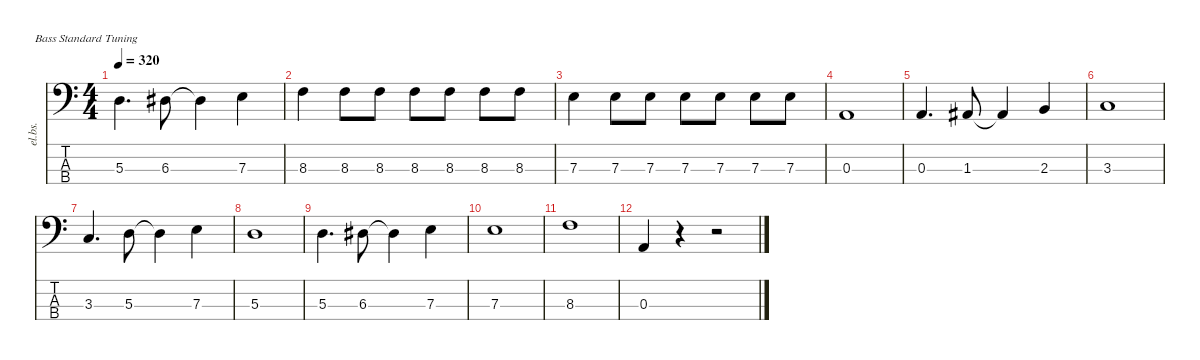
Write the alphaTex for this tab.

\defaultSystemsLayout 4
\hideDynamics
\bracketExtendMode nobrackets
\track ("Dave Ellefson" "el.bs.") {instrument electricbasspick}
\staff {score tabs}
\tuning (G2 D2 A1 E1)
\ts (4 4)
\tempo 320
\clef f4
\ks c
5.3.4{d dy f} 6.3{acc #}.8 6.3{t acc #}.4 7.3.4 |
8.3.4 8.3.8 8.3.8 8.3.8 8.3.8 8.3.8 8.3.8 |
7.3.4 7.3.8 7.3.8 7.3.8 7.3.8 7.3.8 7.3.8 |
0.3.1 |
0.3.4{d} 1.3{acc #}.8 1.3{t acc #}.4 2.3.4 |
3.3.1 |
3.3.4{d} 5.3.8 5.3{t}.4 7.3.4 |
5.3.1 |
5.3.4{d} 6.3{acc #}.8 6.3{t acc #}.4 7.3.4 |
7.3.1 |
8.3.1 |
0.3.4 r.4 r.2
